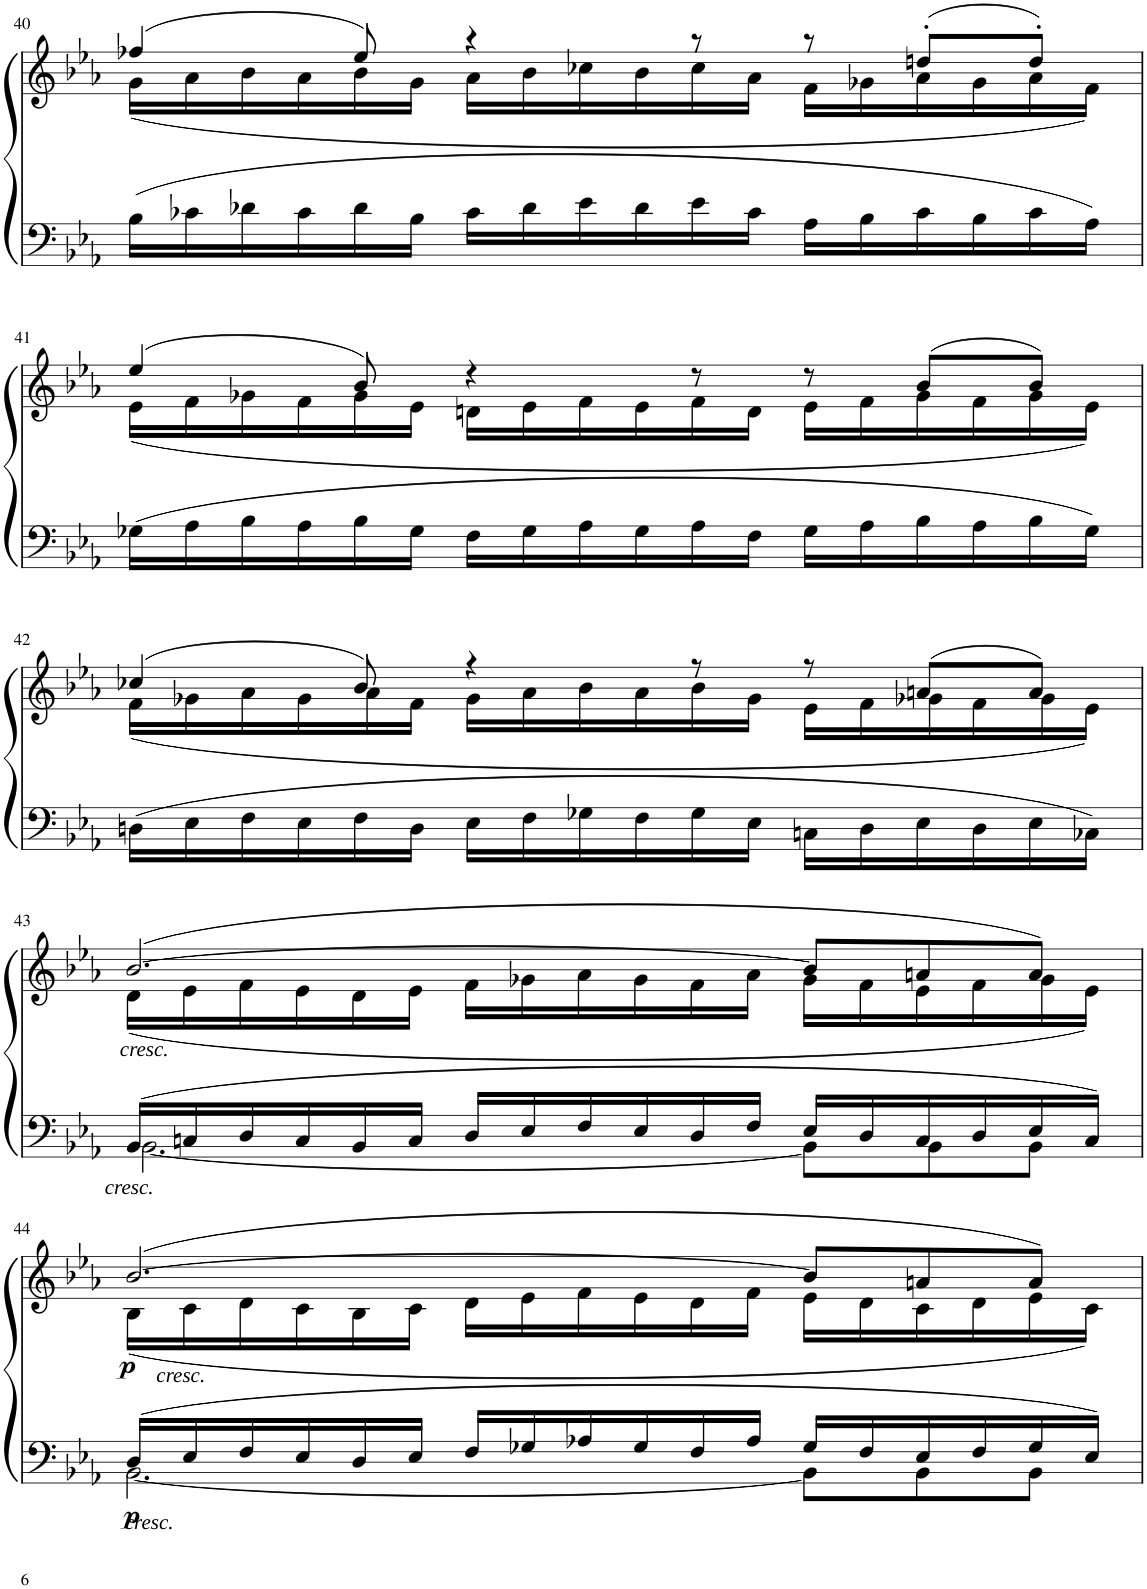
**kern	**kern	**dynam
*part1	*part1	*part1
*staff2	*staff1	*staff1/2
*I"Piano	*	*
*I'Pno	*	*
!!LO:PB:g=z
*clefF4	*clefG2	*
*k[b-e-a-]	*k[b-e-a-]	*
*M9/8	*M9/8	*
=40	=40	=40
*	*^	*
16B-\LL	(4ff-X/	(16g\LL	.
16c-X\	.	16a-\	.
16d-X\	.	16b-\	.
16c-\	.	16a-\	.
16d-\	8ee-/)	16b-\	.
16B-\JJ	.	16g\JJ	.
16c-\LL	4r	16a-\LL	.
16d-\	.	16b-\	.
16e-\	.	16cc-X\	.
16d-\	.	16b-\	.
16e-\	8r	16cc-\	.
16c-\JJ	.	16a-\JJ	.
16A-\LL	8r	16f\LL	.
16B-\	.	16g-X\	.
16c-\	(8ddn'/L	16a-\	.
16B-\	.	16g-\	.
16c-\	8dd'/J)	16a-\	.
16A-\JJ	.	16f\JJ)	.
!!LO:LB:g=z	!!
=41	=41	=41	=41
16G-X\LL	(4ee-/	(16e-\LL	.
16A-\	.	16f\	.
16B-\	.	16g-X\	.
16A-\	.	16f\	.
16B-\	8b-/)	16g-\	.
16G-\JJ	.	16e-\JJ	.
16F\LL	4r	16dn\LL	.
16G-\	.	16e-\	.
16A-\	.	16f\	.
16G-\	.	16e-\	.
16A-\	8r	16f\	.
16F\JJ	.	16d\JJ	.
16G-\LL	8r	16e-\LL	.
16A-\	.	16f\	.
16B-\	(8b-/L	16g-\	.
16A-\	.	16f\	.
16B-\	8b-/J)	16g-\	.
16G-\JJ	.	16e-\JJ)	.
!!LO:LB:g=z	!!
=42	=42	=42	=42
16Dn\LL	(4cc-X/	(16f\LL	.
16E-\	.	16g-X\	.
16F\	.	16a-\	.
16E-\	.	16g-\	.
16F\	8b-/)	16a-\	.
16D\JJ	.	16f\JJ	.
16E-\LL	4r	16g-\LL	.
16F\	.	16a-\	.
16G-X\	.	16b-\	.
16F\	.	16a-\	.
16G-\	8r	16b-\	.
16E-\JJ	.	16g-\JJ	.
16Cn\LL	8r	16e-\LL	.
16D\	.	16f\	.
16E-\	(8an/L	16g-X\	.
16D\	.	16f\	.
16E-\	8a/J)	16g-\	.
16C-X\JJ	.	16e-\JJ)	.
!!LO:LB:g=z	!!
=43	=43	=43	=43
*^	*	*	*
!	!	!	!	!LO:DY:b=2
!	!	!	!	!LO:DY:n=1:b
16BB-/LL	[2.BB-\	([2.b-/	(16d\LL	other-dynamics other-dynamics
16Cn/	.	.	16e-\	.
16D/	.	.	16f\	.
16C/	.	.	16e-\	.
16BB-/	.	.	16d\	.
16C/JJ	.	.	16e-\JJ	.
16D/LL	.	.	16f\LL	.
16E-/	.	.	16g-X\	.
16F/	.	.	16a-\	.
16E-/	.	.	16g-\	.
16D/	.	.	16f\	.
16F/JJ	.	.	16a-\JJ	.
16E-/LL	8BB-\L]	8b-/L]	16g-\LL	.
16D/	.	.	16f\	.
16C/	8BB-\	8an/	16e-\	.
16D/	.	.	16f\	.
16E-/	8BB-\J	8a/J)	16g-\	.
16C/JJ	.	.	16e-\JJ)	.
!!LO:LB:g=z	!!
=44	=44	=44	=44	=44
!	!	!	!	!LO:DY:b=2
!	!	!	!	!LO:DY:n=1:b=2
!	!	!	!	!LO:DY:n=2:b
16D/LL	[2.BB-\	([2.b-/	(16B-\LL	p other-dynamics p
!	!	!	!	!LO:DY:n=3:b
16E-/	.	.	16c\	other-dynamics
16F/	.	.	16d\	.
16E-/	.	.	16c\	.
16D/	.	.	16B-\	.
16E-/JJ	.	.	16c\JJ	.
16F/LL	.	.	16d\LL	.
16G-X/	.	.	16e-\	.
16A-X/	.	.	16f\	.
16G-/	.	.	16e-\	.
16F/	.	.	16d\	.
16A-/JJ	.	.	16f\JJ	.
16G-/LL	8BB-\L]	8b-/L]	16e-\LL	.
16F/	.	.	16d\	.
16E-/	8BB-\	8an/	16c\	.
16F/	.	.	16d\	.
16G-/	8BB-\J	8a/J)	16e-\	.
16E-/JJ	.	.	16c\JJ)	.
*v	*v	*	*	*
*	*v	*v	*
=	=	=
*-	*-	*-
